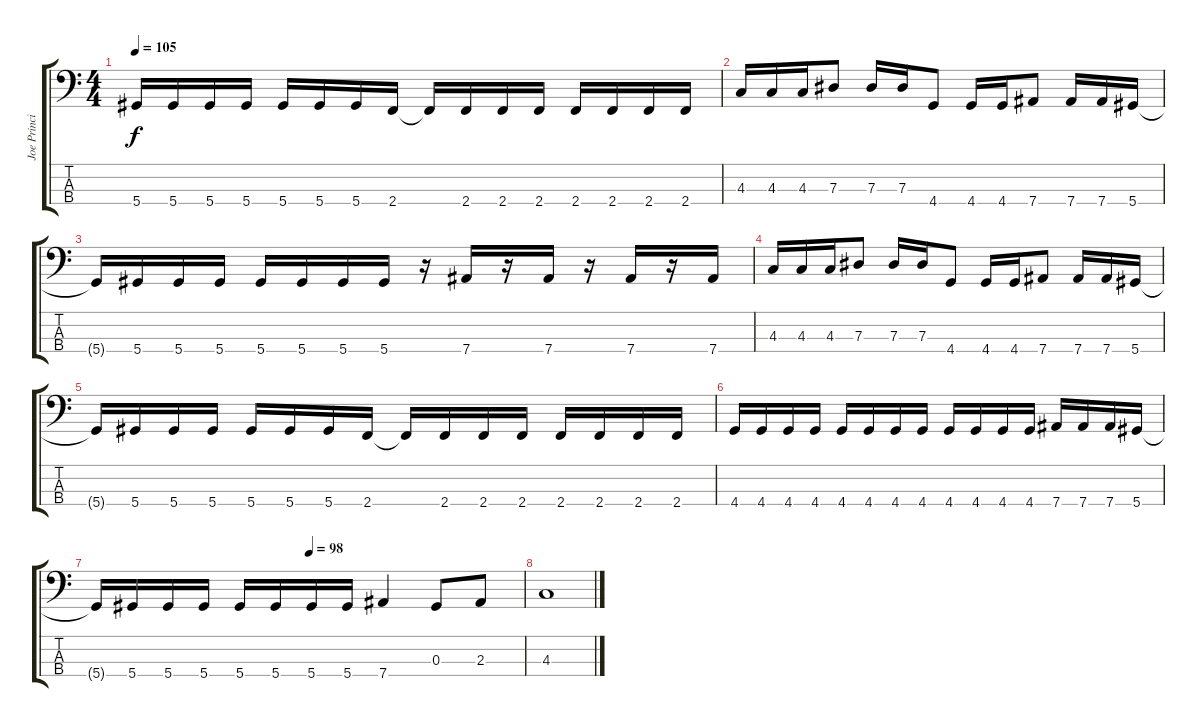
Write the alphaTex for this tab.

\track ("Joe Principe" "Joe Princi") {instrument electricbasspick}
\staff {score tabs}
\tuning (Gb2 Db2 Ab1 Eb1) {hide}
\ts (4 4)
\tempo 105
\clef f4
\ks c
5.4{t}.16{dy f} 5.4.16 5.4.16 5.4.16 5.4.16 5.4.16 5.4.16 2.4.16 2.4{t}.16 2.4.16 2.4.16 2.4.16 2.4.16 2.4.16 2.4.16 2.4.16 |
4.3.16 4.3.16 4.3.16 7.3.8 7.3.16 7.3.16 4.4.8 4.4.16 4.4.16 7.4.8 7.4.16 7.4.16 5.4.16 |
5.4{t}.16 5.4.16 5.4.16 5.4.16 5.4.16 5.4.16 5.4.16 5.4.16 r.16 7.4.16 r.16 7.4.16 r.16 7.4.16 r.16 7.4.16 |
4.3.16 4.3.16 4.3.16 7.3.8 7.3.16 7.3.16 4.4.8 4.4.16 4.4.16 7.4.8 7.4.16 7.4.16 5.4.16 |
5.4{t}.16 5.4.16 5.4.16 5.4.16 5.4.16 5.4.16 5.4.16 2.4.16 2.4{t}.16 2.4.16 2.4.16 2.4.16 2.4.16 2.4.16 2.4.16 2.4.16 |
4.4.16 4.4.16 4.4.16 4.4.16 4.4.16 4.4.16 4.4.16 4.4.16 4.4.16 4.4.16 4.4.16 4.4.16 7.4.16 7.4.16 7.4.16 5.4.16 |
\tempo (98 0.5)
5.4{t}.16 5.4.16 5.4.16 5.4.16 5.4.16 5.4.16 5.4.16 5.4.16 7.4.4 0.3.8 2.3.8 |
4.3.1
